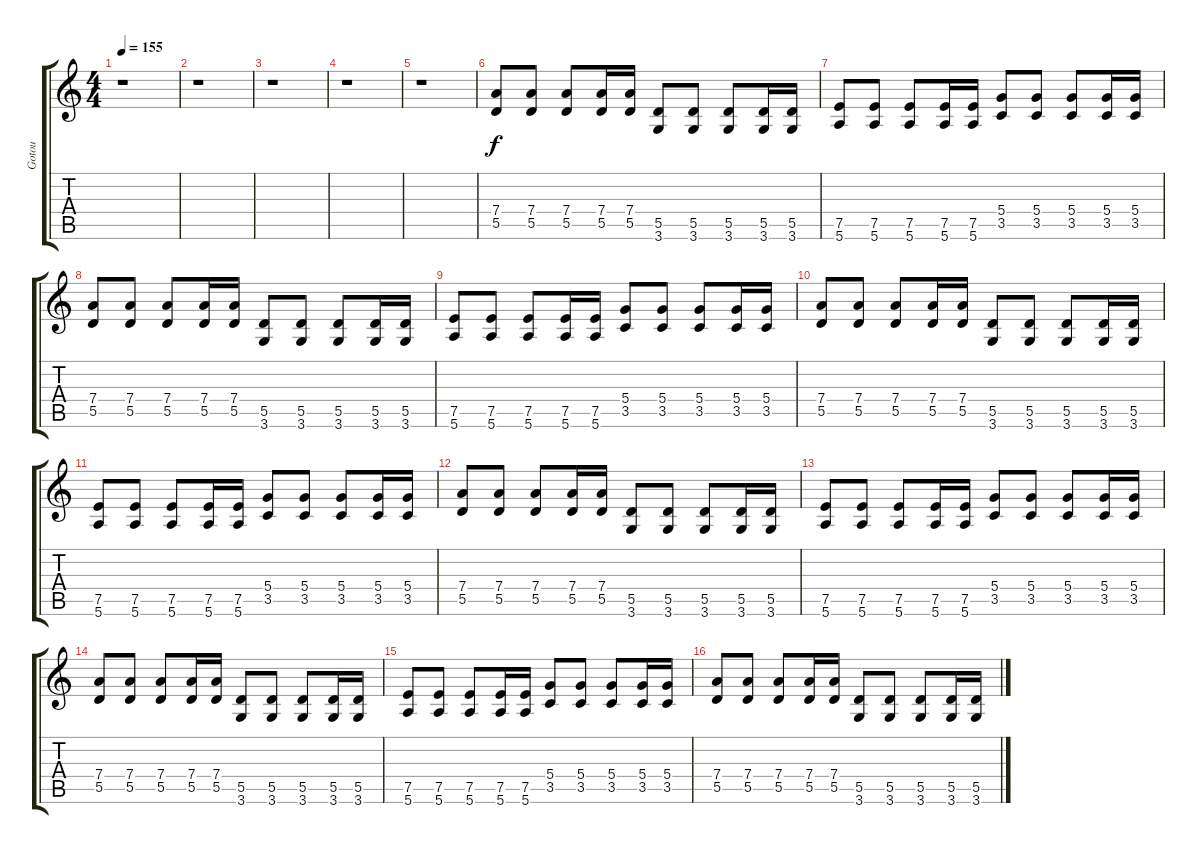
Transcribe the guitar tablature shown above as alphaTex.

\track ("Gotou" "Gotou") {instrument distortionguitar}
\staff {score tabs}
\tuning (E4 B3 G3 D3 A2 E2) {hide}
\ts (4 4)
\tempo 155
\clef g2
\ks c
r.1{dy f} |
r.1 |
r.1 |
r.1 |
r.1 |
(7.4 5.5).8 (7.4 5.5).8 (7.4 5.5).8 (7.4 5.5).16 (7.4 5.5).16 (5.5 3.6).8 (5.5 3.6).8 (5.5 3.6).8 (5.5 3.6).16 (5.5 3.6).16 |
(7.5 5.6).8 (7.5 5.6).8 (7.5 5.6).8 (7.5 5.6).16 (7.5 5.6).16 (5.4 3.5).8 (5.4 3.5).8 (5.4 3.5).8 (5.4 3.5).16 (5.4 3.5).16 |
(7.4 5.5).8 (7.4 5.5).8 (7.4 5.5).8 (7.4 5.5).16 (7.4 5.5).16 (5.5 3.6).8 (5.5 3.6).8 (5.5 3.6).8 (5.5 3.6).16 (5.5 3.6).16 |
(7.5 5.6).8 (7.5 5.6).8 (7.5 5.6).8 (7.5 5.6).16 (7.5 5.6).16 (5.4 3.5).8 (5.4 3.5).8 (5.4 3.5).8 (5.4 3.5).16 (5.4 3.5).16 |
(7.4 5.5).8 (7.4 5.5).8 (7.4 5.5).8 (7.4 5.5).16 (7.4 5.5).16 (5.5 3.6).8 (5.5 3.6).8 (5.5 3.6).8 (5.5 3.6).16 (5.5 3.6).16 |
(7.5 5.6).8 (7.5 5.6).8 (7.5 5.6).8 (7.5 5.6).16 (7.5 5.6).16 (5.4 3.5).8 (5.4 3.5).8 (5.4 3.5).8 (5.4 3.5).16 (5.4 3.5).16 |
(7.4 5.5).8 (7.4 5.5).8 (7.4 5.5).8 (7.4 5.5).16 (7.4 5.5).16 (5.5 3.6).8 (5.5 3.6).8 (5.5 3.6).8 (5.5 3.6).16 (5.5 3.6).16 |
(7.5 5.6).8 (7.5 5.6).8 (7.5 5.6).8 (7.5 5.6).16 (7.5 5.6).16 (5.4 3.5).8 (5.4 3.5).8 (5.4 3.5).8 (5.4 3.5).16 (5.4 3.5).16 |
(7.4 5.5).8 (7.4 5.5).8 (7.4 5.5).8 (7.4 5.5).16 (7.4 5.5).16 (5.5 3.6).8 (5.5 3.6).8 (5.5 3.6).8 (5.5 3.6).16 (5.5 3.6).16 |
(7.5 5.6).8 (7.5 5.6).8 (7.5 5.6).8 (7.5 5.6).16 (7.5 5.6).16 (5.4 3.5).8 (5.4 3.5).8 (5.4 3.5).8 (5.4 3.5).16 (5.4 3.5).16 |
(7.4 5.5).8 (7.4 5.5).8 (7.4 5.5).8 (7.4 5.5).16 (7.4 5.5).16 (5.5 3.6).8 (5.5 3.6).8 (5.5 3.6).8 (5.5 3.6).16 (5.5 3.6).16
